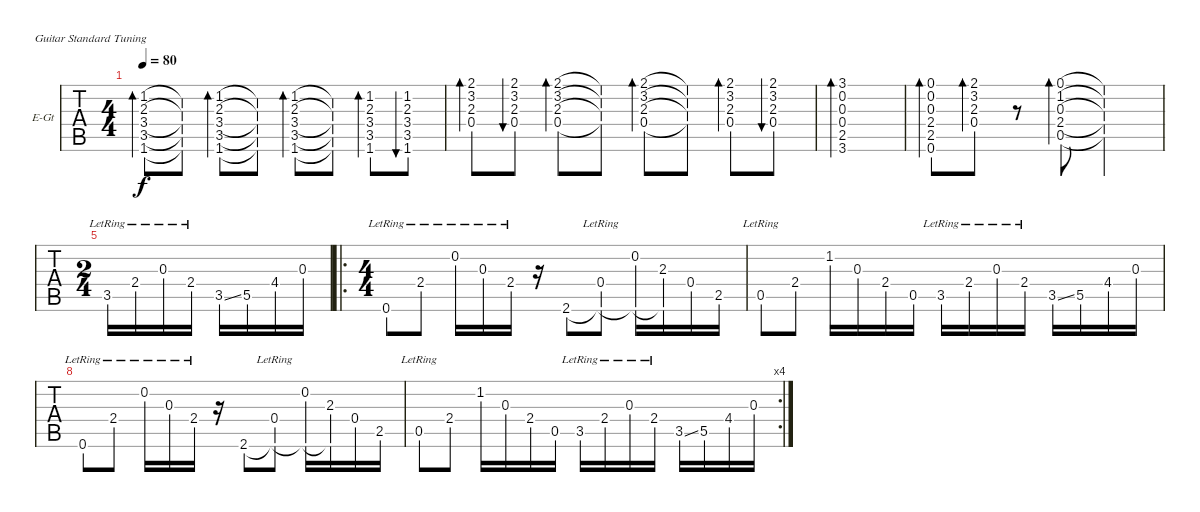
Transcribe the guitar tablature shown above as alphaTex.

\defaultSystemsLayout 4
\bracketExtendMode nobrackets
\firstSystemTrackNameOrientation horizontal
\otherSystemsTrackNameOrientation horizontal
\defaultBarNumberDisplay FirstOfSystem
\track ("Electric Guitar" "E-Gt") {instrument electricguitarclean}
\staff {tabs}
\tuning (E4 B3 G3 D3 A2 E2)
\ts (4 4)
\tempo 80
\clef g2
\ks c
(3.5 3.4 2.3 1.2 1.6).8{bd 32 dy f} (3.5{t} 3.4{t} 2.3{t} 1.2{t} 1.6{t}).8 (3.5 3.4 2.3 1.2 1.6).8{bd 51} (3.5{t} 3.4{t} 2.3{t} 1.2{t} 1.6{t}).8 (3.5 3.4 2.3 1.2 1.6).8{bd 32} (3.5{t} 3.4{t} 2.3{t} 1.2{t} 1.6{t}).8 (3.5 3.4 2.3 1.2 1.6).8{bd 30} (3.5 3.4 2.3 1.2 1.6).8{bu 30} |
(0.4 2.3 3.2 2.1).8{bd 52} (0.4 2.3 3.2 2.1).8{bu 51} (0.4 2.3 3.2 2.1).8{bd 52} (0.4{t} 2.3{t} 3.2{t} 2.1{t}).8 (0.4 2.3 3.2 2.1).8{bd 51} (0.4{t} 2.3{t} 3.2{t} 2.1{t}).8 (0.4 2.3 3.2 2.1).8{bd 51} (0.4 2.3 3.2 2.1).8{bu 51} |
(2.5 0.4 0.3 0.2 3.6 3.1).1{bd 48} |
(2.4 2.5 0.3 0.2 0.1 0.6).8{bd 30} (2.1 3.2 2.3 0.4).8{bd 30} r.8 (0.5 2.4 0.3 1.2 0.1).8{bd 30} (0.5{t} 2.4{t} 0.3{t} 1.2{t} 0.1{t}).2 |
\ts (2 4)
3.5{lr}.16 2.4{lr}.16 0.3{lr}.16 2.4{lr}.16 3.5{ss}.16 5.5.16 4.4.16 0.3.16 |
\ro
\ts (4 4)
0.6{lr}.8 2.4{lr}.8 0.2{lr}.16 0.3{lr}.16 2.4{lr}.16 r.16 2.6.8 (0.4{lr} 2.6{t}).8 (0.2 2.6{t}).16 (2.3 2.6{t}).16 0.4.16 2.5.16 |
0.5{lr}.8 2.4.8 1.2.16 0.3.16 2.4.16 0.5.16 3.5{lr}.16 2.4{lr}.16 0.3{lr}.16 2.4{lr}.16 3.5{ss}.16 5.5.16 4.4.16 0.3.16 |
0.6{lr}.8 2.4{lr}.8 0.2{lr}.16 0.3{lr}.16 2.4{lr}.16 r.16 2.6.8 (0.4{lr} 2.6{t}).8 (0.2 2.6{t}).16 (2.3 2.6{t}).16 0.4.16 2.5.16 |
\rc 4
0.5{lr}.8 2.4.8 1.2.16 0.3.16 2.4.16 0.5.16 3.5{lr}.16 2.4{lr}.16 0.3{lr}.16 2.4{lr}.16 3.5{ss}.16 5.5.16 4.4.16 0.3.16
